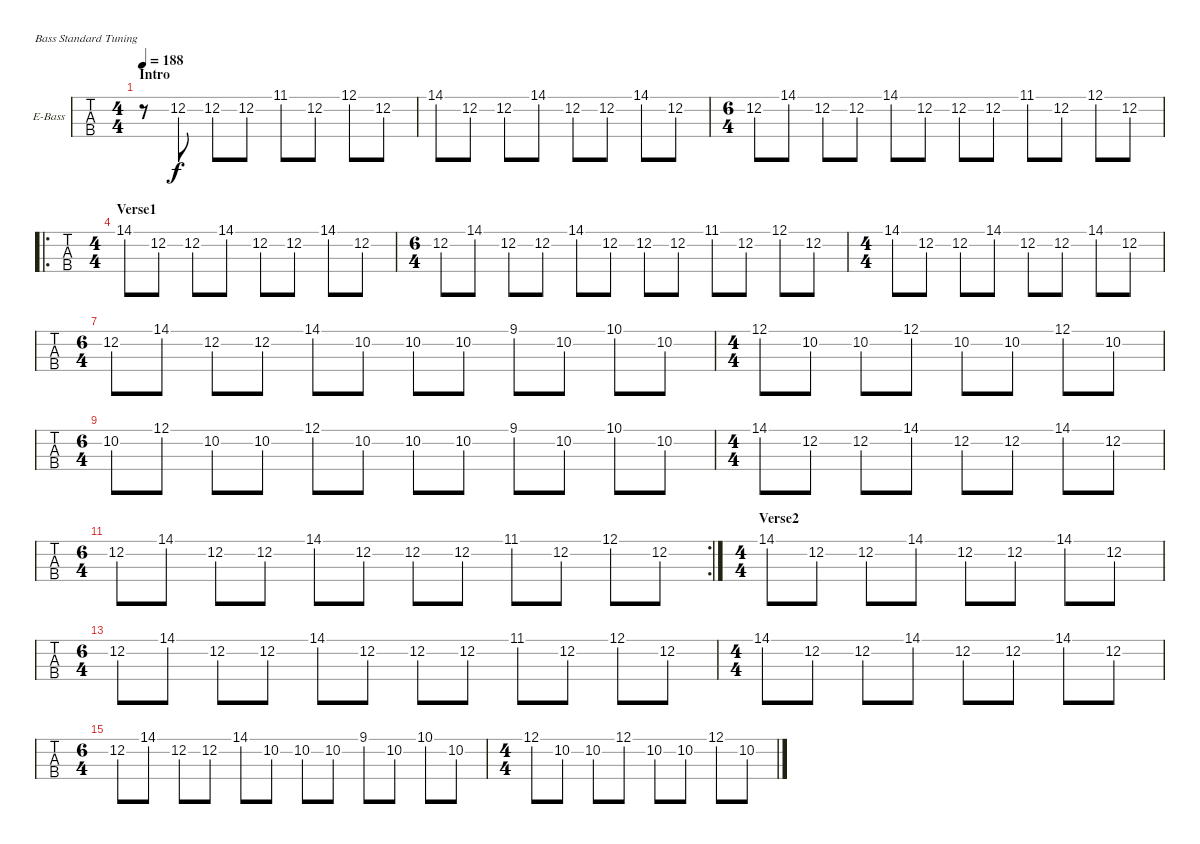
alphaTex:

\bracketExtendMode nobrackets
\firstSystemTrackNameOrientation horizontal
\otherSystemsTrackNameOrientation horizontal
\defaultBarNumberDisplay FirstOfSystem
\track ("Bass" "E-Bass") {instrument electricbassfinger}
\staff {tabs}
\tuning (G2 D2 A1 E1)
\ts (4 4)
\section ("" "Intro")
\tempo 188
\clef f4
\scale
0.259627
\ks c
r.8{dy f instrument electricbassfinger} 12.2.8 12.2.8 12.2.8 11.1.8 12.2.8 12.1.8 12.2.8 |
\scale
0.198758 14.1.8 12.2.8 12.2.8 14.1.8 12.2.8 12.2.8 14.1.8 12.2.8 |
\ts (6 4)
\scale
0.30559 12.2.8 14.1.8 12.2.8 12.2.8 14.1.8 12.2.8 12.2.8 12.2.8 11.1.8 12.2.8 12.1.8 12.2.8 |
\ro
\ts (4 4)
\section ("" "Verse1")
\scale
0.236025 14.1.8 12.2.8 12.2.8 14.1.8 12.2.8 12.2.8 14.1.8 12.2.8 |
\ts (6 4)
\scale
0.290094 12.2.8 14.1.8 12.2.8 12.2.8 14.1.8 12.2.8 12.2.8 12.2.8 11.1.8 12.2.8 12.1.8 12.2.8 |
\ts (4 4)
\scale
0.209906 14.1.8 12.2.8 12.2.8 14.1.8 12.2.8 12.2.8 14.1.8 12.2.8 |
\ts (6 4)
\scale
0.290094 12.2.8 14.1.8 12.2.8 12.2.8 14.1.8 10.2.8 10.2.8 10.2.8 9.1.8 10.2.8 10.1.8 10.2.8 |
\ts (4 4)
\scale
0.209906 12.1.8 10.2.8 10.2.8 12.1.8 10.2.8 10.2.8 12.1.8 10.2.8 |
\ts (6 4)
\scale
0.288056 10.2.8 12.1.8 10.2.8 10.2.8 12.1.8 10.2.8 10.2.8 10.2.8 9.1.8 10.2.8 10.1.8 10.2.8 |
\ts (4 4)
\scale
0.208431 14.1.8 12.2.8 12.2.8 14.1.8 12.2.8 12.2.8 14.1.8 12.2.8 |
\rc 2
\ts (6 4)
\scale
0.295082 12.2.8 14.1.8 12.2.8 12.2.8 14.1.8 12.2.8 12.2.8 12.2.8 11.1.8 12.2.8 12.1.8 12.2.8 |
\ts (4 4)
\section ("" "Verse2")
\scale
0.208431 14.1.8 12.2.8 12.2.8 14.1.8 12.2.8 12.2.8 14.1.8 12.2.8 |
\ts (6 4)
\scale
0.290094 12.2.8 14.1.8 12.2.8 12.2.8 14.1.8 12.2.8 12.2.8 12.2.8 11.1.8 12.2.8 12.1.8 12.2.8 |
\ts (4 4)
\scale
0.209906 14.1.8 12.2.8 12.2.8 14.1.8 12.2.8 12.2.8 14.1.8 12.2.8 |
\ts (6 4)
\scale
0.290094 12.2.8 14.1.8 12.2.8 12.2.8 14.1.8 10.2.8 10.2.8 10.2.8 9.1.8 10.2.8 10.1.8 10.2.8 |
\ts (4 4)
\scale
0.209906 12.1.8 10.2.8 10.2.8 12.1.8 10.2.8 10.2.8 12.1.8 10.2.8
